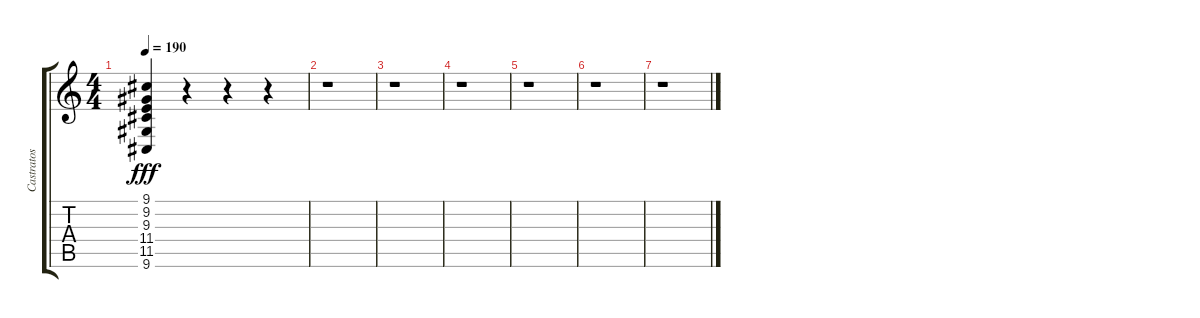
\track ("Castratos" "Castratos") {instrument choiraahs}
\staff {score tabs}
\tuning (E4 B3 G3 D3 A2 E2) {hide}
\ts (4 4)
\tempo 190
\clef g2
\ks c
(9.1 9.2 9.3 11.4 11.5 9.6).4{dy fff} r.4 r.4 r.4 |
r.1 |
r.1 |
r.1 |
r.1 |
r.1 |
r.1
